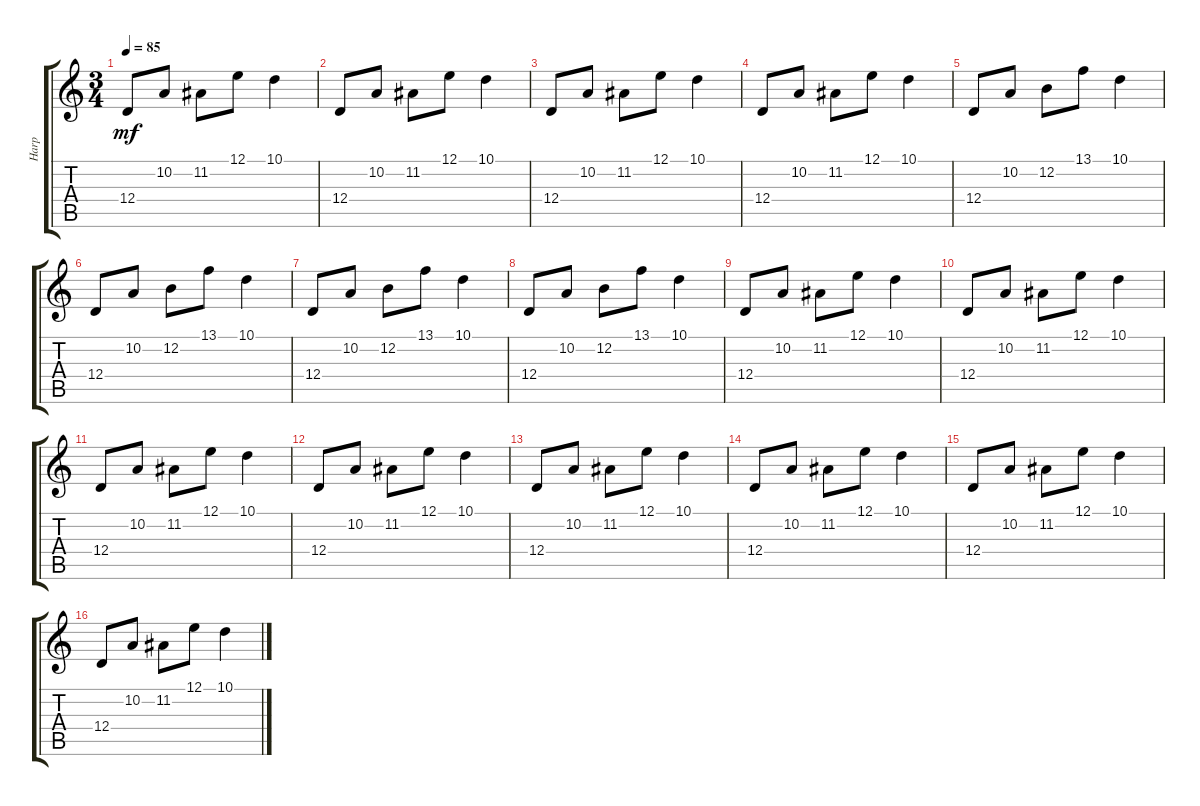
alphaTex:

\track ("Harp" "Harp") {instrument orchestralharp}
\staff {score tabs}
\tuning (E4 B3 G3 D3 A2 E2) {hide}
\ts (3 4)
\tempo 85
\clef g2
\ks c
12.4.8{dy mf} 10.2.8 11.2.8 12.1.8 10.1.4 |
12.4.8 10.2.8 11.2.8 12.1.8 10.1.4 |
12.4.8 10.2.8 11.2.8 12.1.8 10.1.4 |
12.4.8 10.2.8 11.2.8 12.1.8 10.1.4 |
12.4.8 10.2.8 12.2.8 13.1.8 10.1.4 |
12.4.8 10.2.8 12.2.8 13.1.8 10.1.4 |
12.4.8 10.2.8 12.2.8 13.1.8 10.1.4 |
12.4.8 10.2.8 12.2.8 13.1.8 10.1.4 |
12.4.8 10.2.8 11.2.8 12.1.8 10.1.4 |
12.4.8 10.2.8 11.2.8 12.1.8 10.1.4 |
12.4.8 10.2.8 11.2.8 12.1.8 10.1.4 |
12.4.8 10.2.8 11.2.8 12.1.8 10.1.4 |
12.4.8 10.2.8 11.2.8 12.1.8 10.1.4 |
12.4.8 10.2.8 11.2.8 12.1.8 10.1.4 |
12.4.8 10.2.8 11.2.8 12.1.8 10.1.4 |
12.4.8 10.2.8 11.2.8 12.1.8 10.1.4
